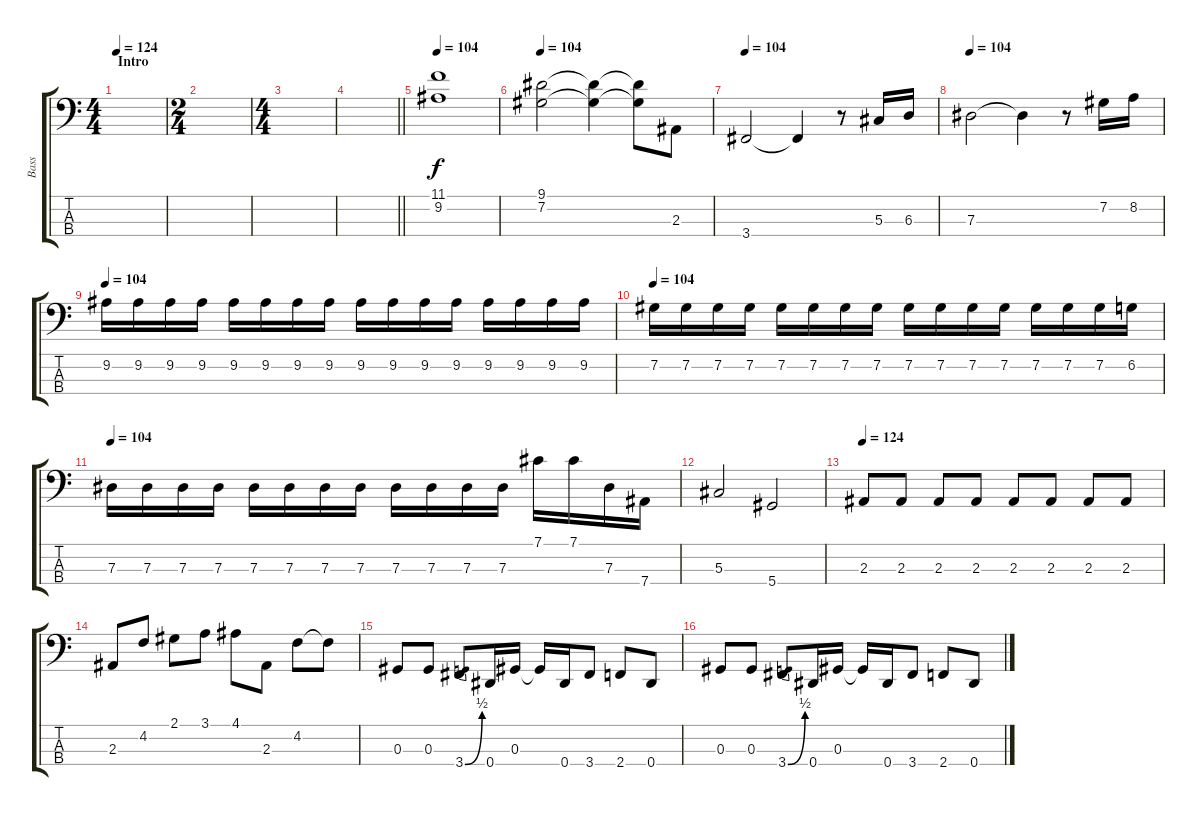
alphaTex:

\track ("Bass" "Bass") {instrument electricbasspick}
\staff {score tabs}
\tuning (Gb2 Db2 Ab1 Eb1) {hide}
\ts (4 4)
\section ("" "Intro")
\tempo 124
\tempo 104
\tempo 124
\clef f4
\ks c
|
\ts (2 4)
|
\ts (4 4)
|
\barLineRight lightlight
|
\section ("" "")
\tempo 104
(11.1 9.2).1 |
\tempo 104
(9.1 7.2).2 (9.1{t} 7.2{t}).4 (9.1{t} 7.2{t}).8 2.3.8 |
\tempo 104
3.4.2 3.4{t}.4 r.8 5.3.16 6.3.16 |
\tempo 104
7.3.2 7.3{t}.4 r.8 7.2.16 8.2.16 |
\tempo 104
9.2.16 9.2.16 9.2.16 9.2.16 9.2.16 9.2.16 9.2.16 9.2.16 9.2.16 9.2.16 9.2.16 9.2.16 9.2.16 9.2.16 9.2.16 9.2.16 |
\tempo 104
7.2.16 7.2.16 7.2.16 7.2.16 7.2.16 7.2.16 7.2.16 7.2.16 7.2.16 7.2.16 7.2.16 7.2.16 7.2.16 7.2.16 7.2.16 6.2.16 |
\tempo 104
7.3.16 7.3.16 7.3.16 7.3.16 7.3.16 7.3.16 7.3.16 7.3.16 7.3.16 7.3.16 7.3.16 7.3.16 7.1.16 7.1.16 7.3.16 7.4.16 |
5.3.2 5.4.2 |
\tempo 124
2.3.8 2.3.8 2.3.8 2.3.8 2.3.8 2.3.8 2.3.8 2.3.8 |
2.3.8 4.2.8 2.1.8 3.1.8 4.1.8 2.3.8 4.2.8 4.2{t}.8 |
0.3.8 0.3.8 3.4{be (bend 0 0 60 2)}.8 0.4.16 0.3.16 0.3{t}.16 0.4.16 3.4.8 2.4.8 0.4.8 |
0.3.8 0.3.8 3.4{be (bend 0 0 60 2)}.8 0.4.16 0.3.16 0.3{t}.16 0.4.16 3.4.8 2.4.8 0.4.8
